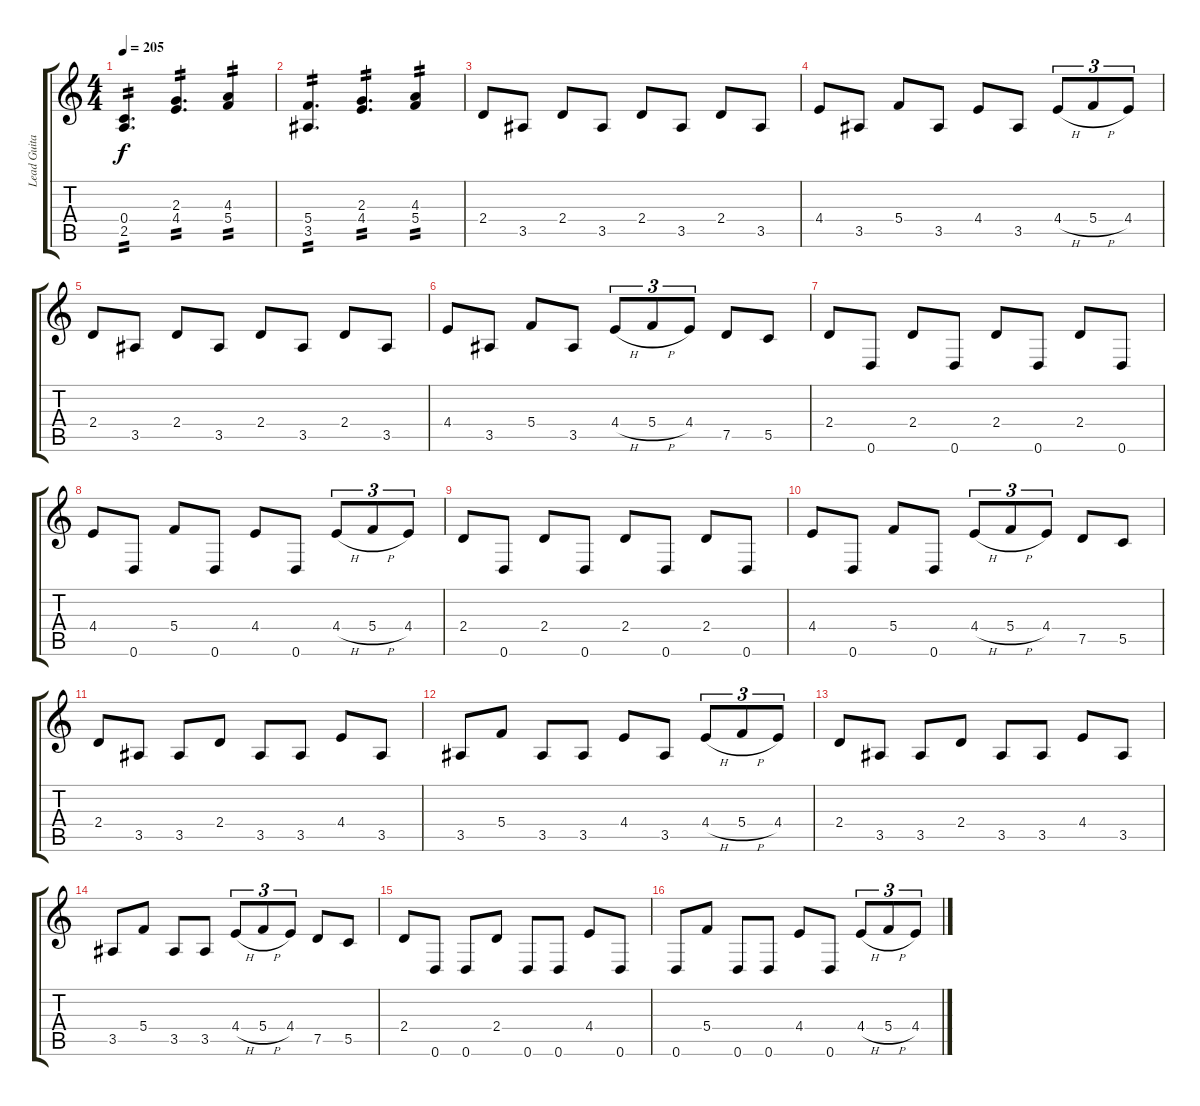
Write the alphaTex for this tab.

\track ("Lead Guitar" "Lead Guita") {instrument distortionguitar}
\staff {score tabs}
\tuning (D4 A3 F3 C3 G2 D2) {hide}
\ts (4 4)
\tempo 205
\clef g2
\ks c
(0.4 2.5).4{d tp 2 dy f} (2.3 4.4).4{d tp 2} (4.3 5.4).4{tp 2} |
(5.4 3.5).4{d tp 2} (2.3 4.4).4{d tp 2} (4.3 5.4).4{tp 2} |
2.4.8 3.5.8 2.4.8 3.5.8 2.4.8 3.5.8 2.4.8 3.5.8 |
4.4.8 3.5.8 5.4.8 3.5.8 4.4.8 3.5.8 4.4{h}.8{tu (3 2)} 5.4{h}.8{tu (3 2)} 4.4.8{tu (3 2)} |
2.4.8 3.5.8 2.4.8 3.5.8 2.4.8 3.5.8 2.4.8 3.5.8 |
4.4.8 3.5.8 5.4.8 3.5.8 4.4{h}.8{tu (3 2)} 5.4{h}.8{tu (3 2)} 4.4.8{tu (3 2)} 7.5.8 5.5.8 |
2.4.8 0.6.8 2.4.8 0.6.8 2.4.8 0.6.8 2.4.8 0.6.8 |
4.4.8 0.6.8 5.4.8 0.6.8 4.4.8 0.6.8 4.4{h}.8{tu (3 2)} 5.4{h}.8{tu (3 2)} 4.4.8{tu (3 2)} |
2.4.8 0.6.8 2.4.8 0.6.8 2.4.8 0.6.8 2.4.8 0.6.8 |
4.4.8 0.6.8 5.4.8 0.6.8 4.4{h}.8{tu (3 2)} 5.4{h}.8{tu (3 2)} 4.4.8{tu (3 2)} 7.5.8 5.5.8 |
2.4.8 3.5.8 3.5.8 2.4.8 3.5.8 3.5.8 4.4.8 3.5.8 |
3.5.8 5.4.8 3.5.8 3.5.8 4.4.8 3.5.8 4.4{h}.8{tu (3 2)} 5.4{h}.8{tu (3 2)} 4.4.8{tu (3 2)} |
2.4.8 3.5.8 3.5.8 2.4.8 3.5.8 3.5.8 4.4.8 3.5.8 |
3.5.8 5.4.8 3.5.8 3.5.8 4.4{h}.8{tu (3 2)} 5.4{h}.8{tu (3 2)} 4.4.8{tu (3 2)} 7.5.8 5.5.8 |
2.4.8 0.6.8 0.6.8 2.4.8 0.6.8 0.6.8 4.4.8 0.6.8 |
0.6.8 5.4.8 0.6.8 0.6.8 4.4.8 0.6.8 4.4{h}.8{tu (3 2)} 5.4{h}.8{tu (3 2)} 4.4.8{tu (3 2)}
